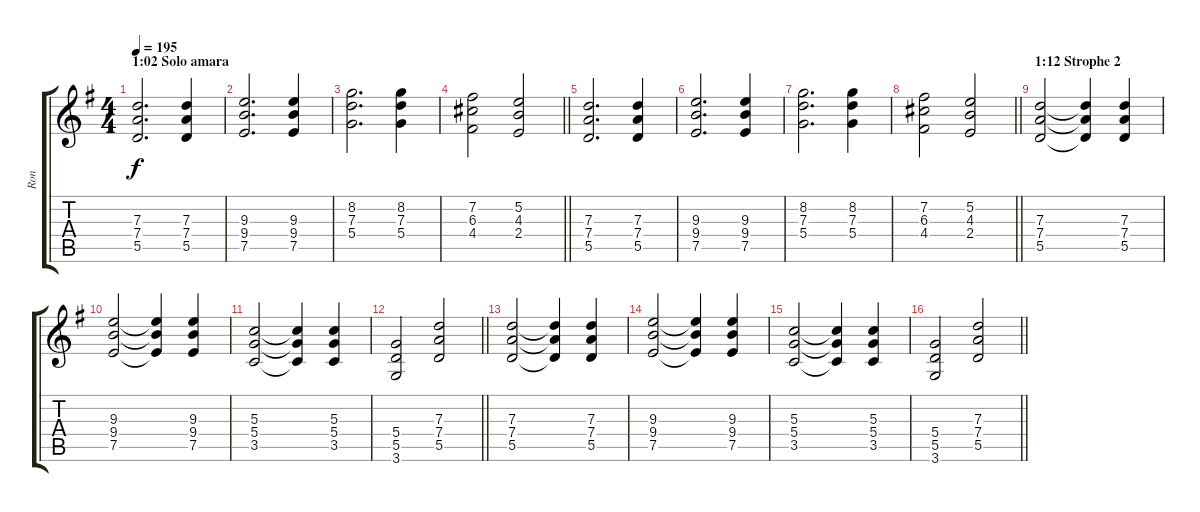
\track ("Ron" "Ron") {instrument overdrivenguitar}
\staff {score tabs}
\tuning (E4 B3 G3 D3 A2 E2) {hide}
\ts (4 4)
\section ("" "1:02 Solo amara")
\tempo 195
\clef g2
\ks g
(7.3 7.4 5.5).2{d dy f} (7.3 7.4 5.5).4 |
(9.3 9.4 7.5).2{d} (9.3 9.4 7.5).4 |
(8.2 7.3 5.4).2{d} (8.2 7.3 5.4).4 |
\barLineRight lightlight
(7.2 6.3 4.4).2 (5.2 4.3 2.4).2 |
(7.3 7.4 5.5).2{d} (7.3 7.4 5.5).4 |
(9.3 9.4 7.5).2{d} (9.3 9.4 7.5).4 |
(8.2 7.3 5.4).2{d} (8.2 7.3 5.4).4 |
\barLineRight lightlight
(7.2 6.3 4.4).2 (5.2 4.3 2.4).2 |
\section ("" "1:12 Strophe 2")
(7.3 7.4 5.5).2 (7.3{t} 7.4{t} 5.5{t}).4 (7.3 7.4 5.5).4 |
(9.3 9.4 7.5).2 (9.3{t} 9.4{t} 7.5{t}).4 (9.3 9.4 7.5).4 |
(5.3 5.4 3.5).2 (5.3{t} 5.4{t} 3.5{t}).4 (5.3 5.4 3.5).4 |
\barLineRight lightlight
(5.4 5.5 3.6).2 (7.3 7.4 5.5).2 |
(7.3 7.4 5.5).2 (7.3{t} 7.4{t} 5.5{t}).4 (7.3 7.4 5.5).4 |
(9.3 9.4 7.5).2 (9.3{t} 9.4{t} 7.5{t}).4 (9.3 9.4 7.5).4 |
(5.3 5.4 3.5).2 (5.3{t} 5.4{t} 3.5{t}).4 (5.3 5.4 3.5).4 |
\barLineRight lightlight
(5.4 5.5 3.6).2 (7.3 7.4 5.5).2
